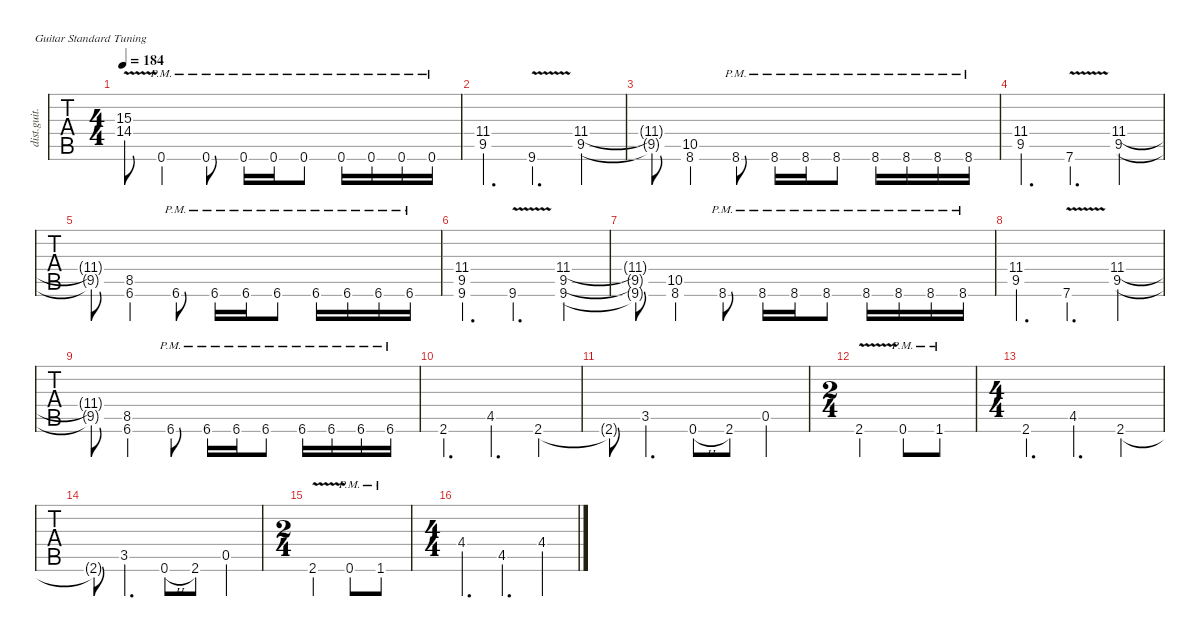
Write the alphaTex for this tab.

\defaultSystemsLayout 4
\hideDynamics
\bracketExtendMode nobrackets
\otherSystemsTrackNameOrientation horizontal
\track ("Rhythm Guitar (Kirk)" "dist.guit.") {defaultSystemsLayout 4 multiBarRest instrument distortionguitar}
\staff {tabs}
\tuning (E4 B3 G3 D3 A2 E2)
\ts (4 4)
\tempo 184
\clef g2
\ks c
(14.4{v t} 15.3{v t acc #}).8{dy mf} 0.6{pm}.4 0.6{pm}.8 0.6{pm}.16 0.6{pm}.16 0.6{pm}.8 0.6{pm}.16 0.6{pm}.16 0.6{pm}.16 0.6{pm}.16 |
(9.5{acc #} 11.4{acc #}).4{d instrument distortionguitar} 9.6{v acc #}.4{d} (9.5{acc #} 11.4{acc #}).4 |
(9.5{t acc #} 11.4{t acc #}).8 (8.6 10.5).4 8.6{pm}.8 8.6{pm}.16 8.6{pm}.16 8.6{pm}.8 8.6{pm}.16 8.6{pm}.16 8.6{pm}.16 8.6{pm}.16 |
(9.5{acc #} 11.4{acc #}).4{d} 7.6{v}.4{d} (9.5{acc #} 11.4{acc #}).4 |
(9.5{t acc #} 11.4{t acc #}).8 (6.6{acc #} 8.5).4 6.6{pm acc #}.8 6.6{pm acc #}.16 6.6{pm acc #}.16 6.6{pm acc #}.8 6.6{pm acc #}.16 6.6{pm acc #}.16 6.6{pm acc #}.16 6.6{pm acc #}.16 |
(9.5{acc #} 11.4{acc #} 9.6{acc #}).4{d} 9.6{v acc #}.4{d} (9.5{acc #} 11.4{acc #} 9.6{acc #}).4 |
(9.5{t acc #} 11.4{t acc #} 9.6{t acc #}).8 (8.6 10.5).4 8.6{pm}.8 8.6{pm}.16 8.6{pm}.16 8.6{pm}.8 8.6{pm}.16 8.6{pm}.16 8.6{pm}.16 8.6{pm}.16 |
(9.5{acc #} 11.4{acc #}).4{d} 7.6{v}.4{d} (9.5{acc #} 11.4{acc #}).4 |
(9.5{t acc #} 11.4{t acc #}).8 (6.6{acc #} 8.5).4 6.6{pm acc #}.8 6.6{pm acc #}.16 6.6{pm acc #}.16 6.6{pm acc #}.8 6.6{pm acc #}.16 6.6{pm acc #}.16 6.6{pm acc #}.16 6.6{pm acc #}.16 |
2.6{acc #}.4{d} 4.5{acc #}.4{d} 2.6{acc #}.4 |
2.6{t acc #}.8 3.5.4{d} 0.6{h}.8 2.6{acc #}.8 0.5.4 |
\ts (2 4)
\beaming (8 2 2 2 2)
2.6{v acc #}.4 0.6{pm}.8 1.6{pm}.8 |
\ts (4 4)
\beaming (8 2 2 2 2)
2.6{acc #}.4{d} 4.5{acc #}.4{d} 2.6{acc #}.4 |
2.6{t acc #}.8 3.5.4{d} 0.6{h}.8 2.6{acc #}.8 0.5.4 |
\ts (2 4)
\beaming (8 2 2 2 2)
2.6{v acc #}.4 0.6{pm}.8 1.6{pm}.8 |
\ts (4 4)
\beaming (8 2 2 2 2)
4.4{acc #}.4{d} 4.5{acc #}.4{d} 4.4{acc #}.4
